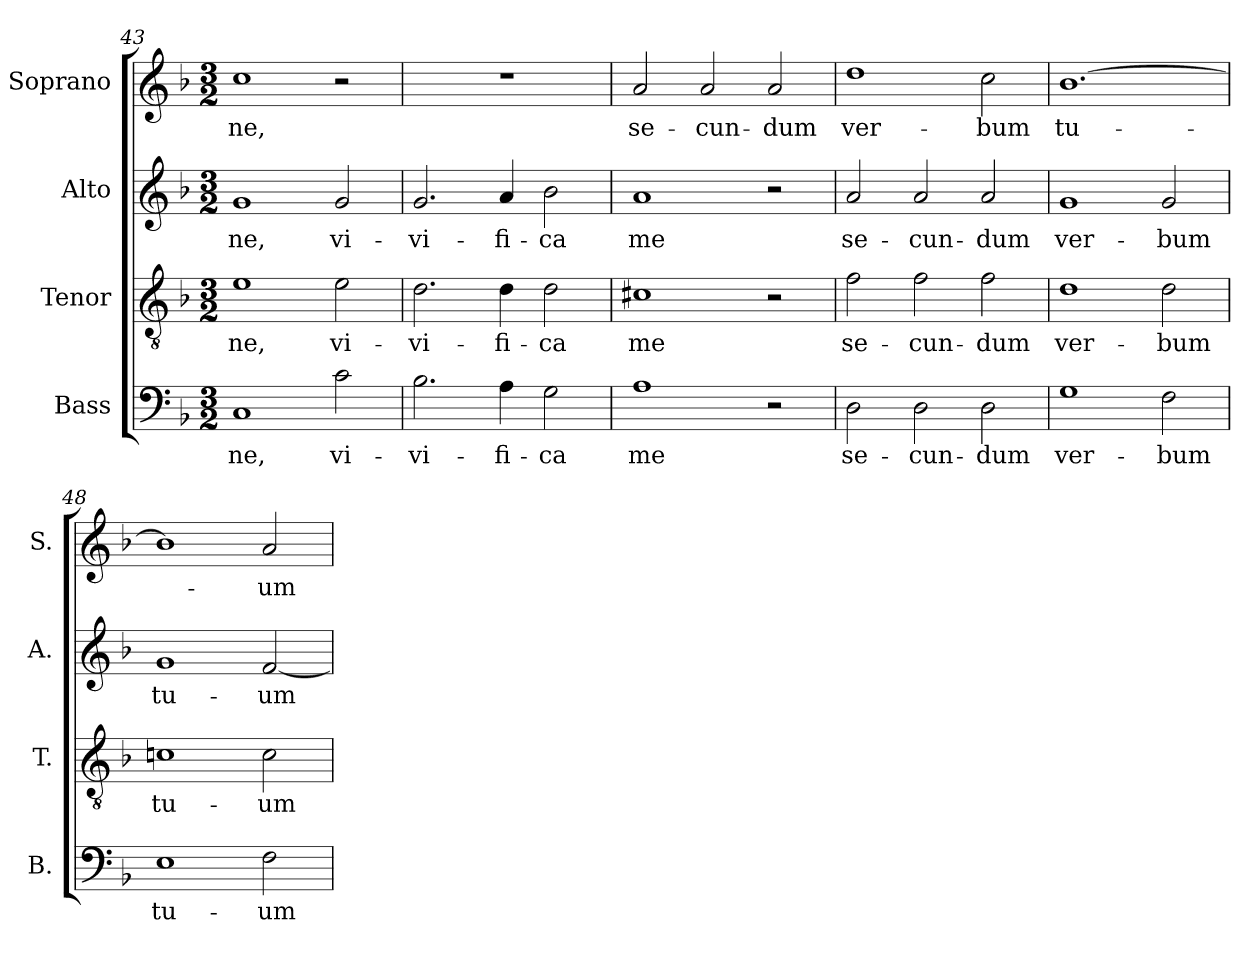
**kern	**text	**kern	**text	**kern	**text	**kern	**text
*part4	*part4	*part3	*part3	*part2	*part2	*part1	*part1
*staff4	*staff4	*staff3	*staff3	*staff2	*staff2	*staff1	*staff1
*I"Bass	*	*I"Tenor	*	*I"Alto	*	*I"Soprano	*
*I'B.	*	*I'T.	*	*I'A.	*	*I'S.	*
*clefF4	*	*clefGv2	*	*clefG2	*	*clefG2	*
*	*	*ITrd7c12	*	*	*	*	*
*k[b-]	*	*k[b-]	*	*k[b-]	*	*k[b-]	*
*F:	*	*F:	*	*F:	*	*F:	*
*M3/2	*	*M3/2	*	*M3/2	*	*M3/2	*
=43	=43	=43	=43	=43	=43	=43	=43
!	!LO:LY:b:color=#000000	!	!	!	!	!	!
!	!	!	!LO:LY:b:color=#000000	!	!	!	!
!	!	!	!	!	!LO:LY:b:color=#000000	!	!
!	!	!	!	!	!	!	!LO:LY:b:color=#000000
1Ci	-ne,	1Ei	-ne,	1gi	-ne,	1cci	-ne,
!	!LO:LY:b:color=#000000	!	!	!	!	!	!
!	!	!	!LO:LY:b:color=#000000	!	!	!	!
!	!	!	!	!	!LO:LY:b:color=#000000	!	!
2ci\	vi-	2Ei\	vi-	2gi/	vi-	2r	.
=44	=44	=44	=44	=44	=44	=44	=44
!	!LO:LY:b:color=#000000	!	!	!	!	!	!
!	!	!	!LO:LY:b:color=#000000	!	!	!	!
!	!	!	!	!	!LO:LY:b:color=#000000	!LO:N:vis=1	!
2.B-i\	-vi-	2.Di\	-vi-	2.gi/	-vi-	1.r	.
!	!LO:LY:b:color=#000000	!	!	!	!	!	!
!	!	!	!LO:LY:b:color=#000000	!	!	!	!
!	!	!	!	!	!LO:LY:b:color=#000000	!	!
4Ai\	-fi-	4Di\	-fi-	4ai/	-fi-	.	.
!	!LO:LY:b:color=#000000	!	!	!	!	!	!
!	!	!	!LO:LY:b:color=#000000	!	!	!	!
!	!	!	!	!	!LO:LY:b:color=#000000	!	!
2Gi\	-ca	2Di\	-ca	2b-i\	-ca	.	.
=45	=45	=45	=45	=45	=45	=45	=45
!	!LO:LY:b:color=#000000	!	!	!	!	!	!
!	!	!	!LO:LY:b:color=#000000	!	!	!	!
!	!	!	!	!	!LO:LY:b:color=#000000	!	!
!	!	!	!	!	!	!	!LO:LY:b:color=#000000
1Ai	me	1C#Xi	me	1ai	me	2ai/	se-
!	!	!	!	!	!	!	!LO:LY:b:color=#000000
.	.	.	.	.	.	2ai/	-cun-
!	!	!	!	!	!	!	!LO:LY:b:color=#000000
2r	.	2r	.	2r	.	2ai/	-dum
=46	=46	=46	=46	=46	=46	=46	=46
!	!LO:LY:b:color=#000000	!	!	!	!	!	!
!	!	!	!LO:LY:b:color=#000000	!	!	!	!
!	!	!	!	!	!LO:LY:b:color=#000000	!	!
!	!	!	!	!	!	!	!LO:LY:b:color=#000000
2Di\	se-	2Fi\	se-	2ai/	se-	1ddi	ver-
!	!LO:LY:b:color=#000000	!	!	!	!	!	!
!	!	!	!LO:LY:b:color=#000000	!	!	!	!
!	!	!	!	!	!LO:LY:b:color=#000000	!	!
2Di\	-cun-	2Fi\	-cun-	2ai/	-cun-	.	.
!	!LO:LY:b:color=#000000	!	!	!	!	!	!
!	!	!	!LO:LY:b:color=#000000	!	!	!	!
!	!	!	!	!	!LO:LY:b:color=#000000	!	!
!	!	!	!	!	!	!	!LO:LY:b:color=#000000
2Di\	-dum	2Fi\	-dum	2ai/	-dum	2cci\	-bum
=47	=47	=47	=47	=47	=47	=47	=47
!	!LO:LY:b:color=#000000	!	!	!	!	!	!
!	!	!	!LO:LY:b:color=#000000	!	!	!	!
!	!	!	!	!	!LO:LY:b:color=#000000	!	!
!	!	!	!	!	!	!	!LO:LY:b:color=#000000
1Gi	ver-	1Di	ver-	1gi	ver-	[1.b-i	tu-
!	!LO:LY:b:color=#000000	!	!	!	!	!	!
!	!	!	!LO:LY:b:color=#000000	!	!	!	!
!	!	!	!	!	!LO:LY:b:color=#000000	!	!
2Fi\	-bum	2Di\	-bum	2gi/	-bum	.	.
=48	=48	=48	=48	=48	=48	=48	=48
!	!LO:LY:b:color=#000000	!	!	!	!	!	!
!	!	!	!LO:LY:b:color=#000000	!	!	!	!
!	!	!	!	!	!LO:LY:b:color=#000000	!	!
1Ei	tu-	1Cni	tu-	1gi	tu-	1b-i]	.
!	!LO:LY:b:color=#000000	!	!	!	!	!	!
!	!	!	!LO:LY:b:color=#000000	!	!	!	!
!	!	!	!	!	!LO:LY:b:color=#000000	!	!
!	!	!	!	!	!	!	!LO:LY:b:color=#000000
2Fi\	-um	2Ci\	-um	[2fi/	-um	2ai/	-um
=	=	=	=	=	=	=	=
*-	*-	*-	*-	*-	*-	*-	*-
